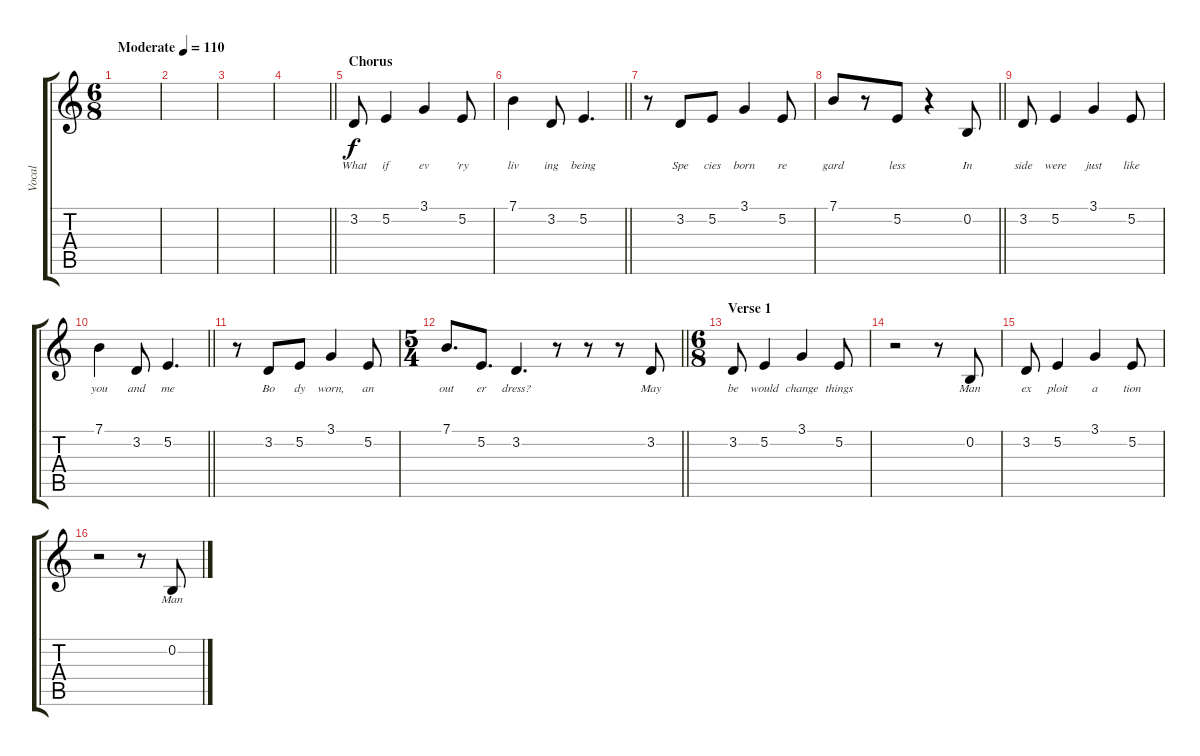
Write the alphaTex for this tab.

\track ("Vocal" "Vocal") {instrument acousticgrandpiano}
\staff {score tabs}
\tuning (E4 B3 G3 D3 A2 E2) {hide}
\ts (6 8)
\tempo (110 "Moderate")
\clef g2
\ks c
|
|
|
\barLineRight lightlight
|
\section ("" "Chorus")
3.2.8{lyrics (0 "What") lyrics (1 "") lyrics (2 "") lyrics (3 "") lyrics (4 "")} 5.2.4{lyrics (0 "if") lyrics (1 "") lyrics (2 "") lyrics (3 "") lyrics (4 "")} 3.1.4{lyrics (0 "ev") lyrics (1 "") lyrics (2 "") lyrics (3 "") lyrics (4 "")} 5.2.8{lyrics (0 "'ry") lyrics (1 "") lyrics (2 "") lyrics (3 "") lyrics (4 "")} |
\barLineRight lightlight
7.1.4{lyrics (0 "liv") lyrics (1 "") lyrics (2 "") lyrics (3 "") lyrics (4 "")} 3.2.8{lyrics (0 "ing") lyrics (1 "") lyrics (2 "") lyrics (3 "") lyrics (4 "")} 5.2.4{d lyrics (0 "being") lyrics (1 "") lyrics (2 "") lyrics (3 "") lyrics (4 "")} |
r.8 3.2.8{lyrics (0 "Spe") lyrics (1 "") lyrics (2 "") lyrics (3 "") lyrics (4 "")} 5.2.8{lyrics (0 "cies") lyrics (1 "") lyrics (2 "") lyrics (3 "") lyrics (4 "")} 3.1.4{lyrics (0 "born") lyrics (1 "") lyrics (2 "") lyrics (3 "") lyrics (4 "")} 5.2.8{lyrics (0 "re") lyrics (1 "") lyrics (2 "") lyrics (3 "") lyrics (4 "")} |
\barLineRight lightlight
7.1.8{lyrics (0 "gard") lyrics (1 "") lyrics (2 "") lyrics (3 "") lyrics (4 "")} r.8 5.2.8{lyrics (0 "less") lyrics (1 "") lyrics (2 "") lyrics (3 "") lyrics (4 "")} r.4 0.2.8{lyrics (0 "In") lyrics (1 "") lyrics (2 "") lyrics (3 "") lyrics (4 "")} |
3.2.8{lyrics (0 "side") lyrics (1 "") lyrics (2 "") lyrics (3 "") lyrics (4 "")} 5.2.4{lyrics (0 "were") lyrics (1 "") lyrics (2 "") lyrics (3 "") lyrics (4 "")} 3.1.4{lyrics (0 "just") lyrics (1 "") lyrics (2 "") lyrics (3 "") lyrics (4 "")} 5.2.8{lyrics (0 "like") lyrics (1 "") lyrics (2 "") lyrics (3 "") lyrics (4 "")} |
\barLineRight lightlight
7.1.4{lyrics (0 "you") lyrics (1 "") lyrics (2 "") lyrics (3 "") lyrics (4 "")} 3.2.8{lyrics (0 "and") lyrics (1 "") lyrics (2 "") lyrics (3 "") lyrics (4 "")} 5.2.4{d lyrics (0 "me") lyrics (1 "") lyrics (2 "") lyrics (3 "") lyrics (4 "")} |
r.8 3.2.8{lyrics (0 "Bo") lyrics (1 "") lyrics (2 "") lyrics (3 "") lyrics (4 "")} 5.2.8{lyrics (0 "dy") lyrics (1 "") lyrics (2 "") lyrics (3 "") lyrics (4 "")} 3.1.4{lyrics (0 "worn,") lyrics (1 "") lyrics (2 "") lyrics (3 "") lyrics (4 "")} 5.2.8{lyrics (0 "an") lyrics (1 "") lyrics (2 "") lyrics (3 "") lyrics (4 "")} |
\ts (5 4)
\barLineRight lightlight
7.1.8{d lyrics (0 "out") lyrics (1 "") lyrics (2 "") lyrics (3 "") lyrics (4 "")} 5.2.8{d lyrics (0 "er") lyrics (1 "") lyrics (2 "") lyrics (3 "") lyrics (4 "")} 3.2.4{d lyrics (0 "dress?") lyrics (1 "") lyrics (2 "") lyrics (3 "") lyrics (4 "")} r.8 r.8 r.8 3.2.8{lyrics (0 "May") lyrics (1 "") lyrics (2 "") lyrics (3 "") lyrics (4 "")} |
\ts (6 8)
\section ("" "Verse 1")
3.2.8{lyrics (0 "be") lyrics (1 "") lyrics (2 "") lyrics (3 "") lyrics (4 "")} 5.2.4{lyrics (0 "would") lyrics (1 "") lyrics (2 "") lyrics (3 "") lyrics (4 "")} 3.1.4{lyrics (0 "change") lyrics (1 "") lyrics (2 "") lyrics (3 "") lyrics (4 "")} 5.2.8{lyrics (0 "things") lyrics (1 "") lyrics (2 "") lyrics (3 "") lyrics (4 "")} |
r.2 r.8 0.2.8{lyrics (0 "Man") lyrics (1 "") lyrics (2 "") lyrics (3 "") lyrics (4 "")} |
3.2.8{lyrics (0 "ex") lyrics (1 "") lyrics (2 "") lyrics (3 "") lyrics (4 "")} 5.2.4{lyrics (0 "ploit") lyrics (1 "") lyrics (2 "") lyrics (3 "") lyrics (4 "")} 3.1.4{lyrics (0 "a") lyrics (1 "") lyrics (2 "") lyrics (3 "") lyrics (4 "")} 5.2.8{lyrics (0 "tion") lyrics (1 "") lyrics (2 "") lyrics (3 "") lyrics (4 "")} |
r.2 r.8 0.2.8{lyrics (0 "Man") lyrics (1 "") lyrics (2 "") lyrics (3 "") lyrics (4 "")}
